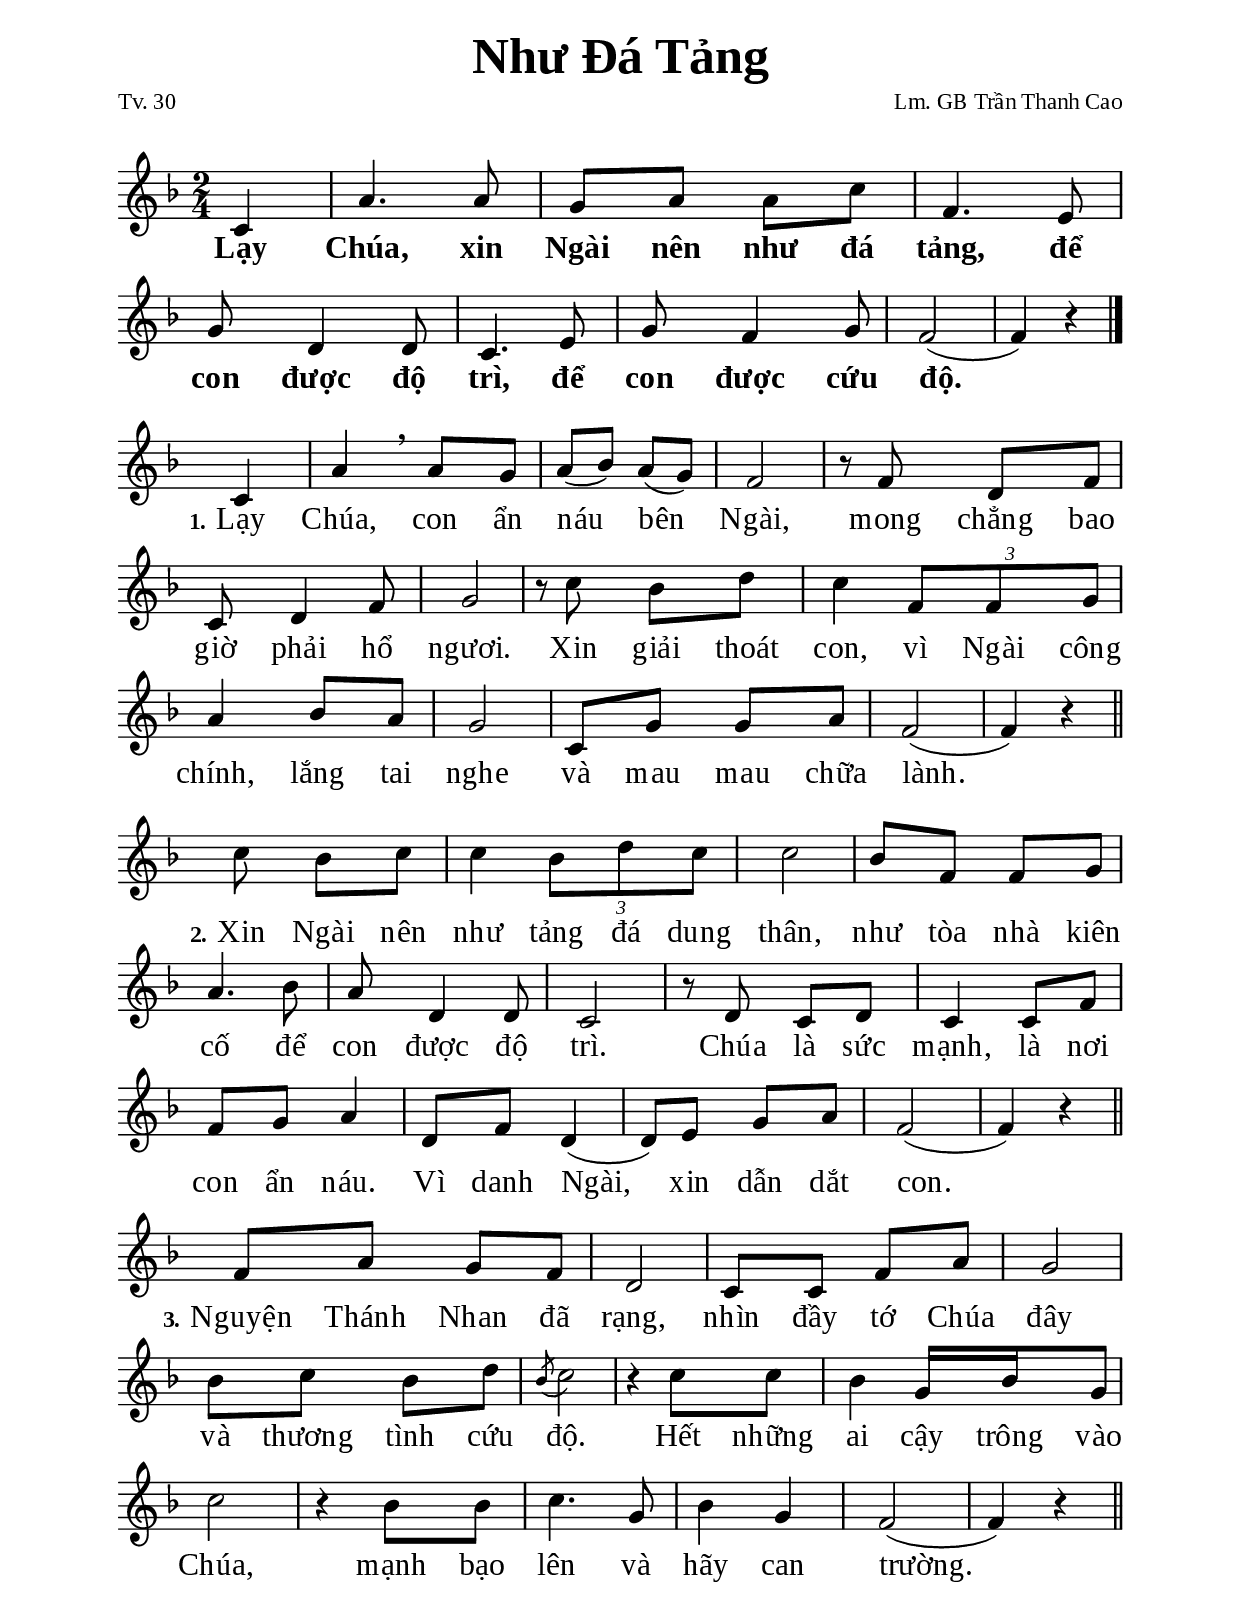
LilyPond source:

% Cài đặt chung
\version "2.20.0"
\include "english.ly"

\header {
  title = \markup { \fontsize #3 "Như Đá Tảng" }
  poet = "Tv. 30"
  composer = "Lm. GB Trần Thanh Cao"
  arranger = " "
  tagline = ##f
}

\paper {
  #(set-paper-size "a4")
  top-margin = 10\mm
  bottom-margin = 10\mm
  left-margin = 20\mm
  right-margin = 20\mm
  indent = #0
  #(define fonts
    (make-pango-font-tree
      "Liberation Serif"
      "Liberation Serif"
      "Liberation Serif"
      (/ 20 20)))
  page-count = #1
}

% Nhạc điệp khúc
nhacDiepKhuc = \relative c' {
  \partial 4 c4 |
  a'4. a8 |
  g a a c |
  f,4. e8 |
  g d4 d8 |
  c4. e8 |
  g f4 g8 |
  f2 _( |
  f4) r \bar "|."
}

% Nhạc phiên khúc
nhacPhienKhucMot = \relative c' {
  \partial 4 c4 |
  a' \breathe a8 g |
  a (bf) a (g) |
  f2 |
  r8 f d f |
  c d4 f8 |
  g2 |
  r8 c bf d |
  c4 \tuplet 3/2 { f,8 f g } |
  a4 bf8 a |
  g2 |
  c,8 g' g a |
  f2 ( |
  f4) r \bar "||"
}

nhacPhienKhucHai = \relative c'' {
  \partial 4. c8 bf c |
  c4 \tuplet 3/2 { bf8 d c } |
  c2 |
  bf8 f f g |
  a4. bf8 |
  a d,4 d8 |
  c2 |
  r8 d c d |
  c4 c8 f |
  f g a4 |
  d,8 f d4 ( |
  d8) e g a |
  f2 ( |
  f4) r \bar "||"
}

nhacPhienKhucBa = \relative c' {
  f8 a g f |
  d2 |
  c8 c f a |
  g2 |
  bf8 c bf d |
  \acciaccatura bf8 c2 |
  r4 c8 c |
  bf4 g16 bf g8 |
  c2 |
  r4 bf8 bf |
  c4. g8 |
  bf4 g |
  f2 ( |
  f4) r \bar "||"
}

% Lời điệp khúc
loiDiepKhuc = \lyricmode {
  Lạy Chúa, xin Ngài nên như đá tảng,
  để con được độ trì,
  để con được cứu độ.
}

% Lời phiên khúc
loiPhienKhucMot = \lyricmode {
  \set stanza = #"1."
  Lạy Chúa, con ẩn náu bên Ngài,
  mong chẳng bao giờ phải hổ ngươi.
  Xin giải thoát con, vì Ngài công chính,
  lắng tai nghe và mau mau chữa lành.
}

loiPhienKhucHai = \lyricmode {
  \set stanza = #"2."
  Xin Ngài nên như tảng đá dung thân,
  như tòa nhà kiên cố để con được độ trì.
  Chúa là sức mạnh, là nơi con ẩn náu.
  Vì danh Ngài, xin dẫn dắt con.
}

loiPhienKhucBa = \lyricmode {
  \set stanza = #"3."
  Nguyện Thánh Nhan đã rạng, nhìn đầy tớ Chúa đây
  và thương tình cứu độ.
  Hết những ai cậy trông vào Chúa,
  mạnh bạo lên và hãy can trường.
}


% Dàn trang
\score {
  \new ChoirStaff <<
    \new Staff = diepKhuc \with {
        \consists "Merge_rests_engraver"
        \magnifyStaff #(magstep +1)
      }
      <<
      \new Voice = beSop {
        \key f \major \time 2/4 \nhacDiepKhuc
      }
    >>
    \new Lyrics \lyricsto beSop \loiDiepKhuc
  >>
  \layout {
    \override Lyrics.LyricText.font-series = #'bold
    \override Lyrics.LyricText.font-size = #+3
    \override Lyrics.LyricSpace.minimum-distance = #4.0
    \override Score.BarNumber.break-visibility = ##(#f #f #f)
    \override Score.SpacingSpanner.uniform-stretching = ##t
  }
}

\score {
  \new ChoirStaff <<
    \new Staff = phienKhuc \with {
        \magnifyStaff #(magstep +1)
      }
      <<
      \new Voice = beSop {
        \key f \major \time 2/4 \nhacPhienKhucMot
      }
    >>
    \new Lyrics \lyricsto beSop \loiPhienKhucMot
  >>
  \layout {
    \override Staff.TimeSignature.transparent = ##t
    \override Lyrics.LyricText.font-size = #+3
    \override Lyrics.LyricSpace.minimum-distance = #3.3
    \override Score.BarNumber.break-visibility = ##(#f #f #f)
    \override Score.SpacingSpanner.uniform-stretching = ##t
  }
}

\score {
  \new ChoirStaff <<
    \new Staff = phienKhuc \with {
        \magnifyStaff #(magstep +1)
      }
      <<
      \new Voice = beSop {
        \key f \major \time 2/4 \nhacPhienKhucHai
      }
    >>
    \new Lyrics \lyricsto beSop \loiPhienKhucHai
  >>
  \layout {
    \override Staff.TimeSignature.transparent = ##t
    \override Lyrics.LyricText.font-size = #+3
    \override Lyrics.LyricSpace.minimum-distance = #2.5
    \override Score.BarNumber.break-visibility = ##(#f #f #f)
    \override Score.SpacingSpanner.uniform-stretching = ##t
  }
}

\score {
  \new ChoirStaff <<
    \new Staff = phienKhuc \with {
        \magnifyStaff #(magstep +1)
      }
      <<
      \new Voice = beSop {
        \key f \major \time 2/4 \nhacPhienKhucBa
      }
    >>
    \new Lyrics \lyricsto beSop \loiPhienKhucBa
  >>
  \layout {
    \override Staff.TimeSignature.transparent = ##t
    \override Lyrics.LyricText.font-size = #+3
    \override Lyrics.LyricSpace.minimum-distance = #3.0
    \override Score.BarNumber.break-visibility = ##(#f #f #f)
    \override Score.SpacingSpanner.uniform-stretching = ##t
  }
}
